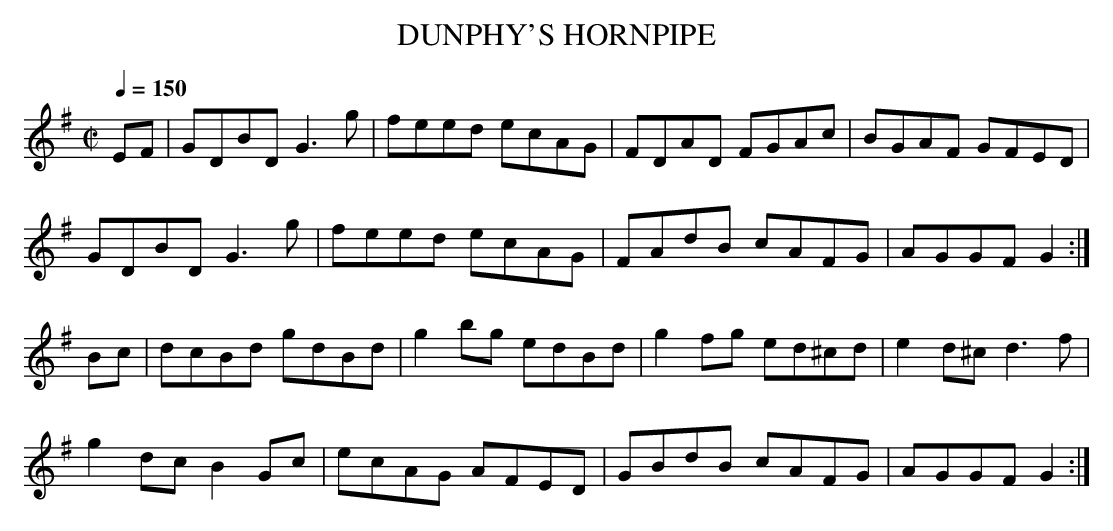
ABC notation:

X:1
T:DUNPHY'S HORNPIPE
Q:1/4=150
M:C| % source 2/4
L:1/8 % source 1/16
K:G
EF|GDBD G3g|feed ecAG|FDAD FGAc|BGAF GFED|
GDBD G3g|feed ecAG|FAdB cAFG|AGGF G2:|
Bc|dcBd gdBd|g2bg edBd|g2fg ed^cd|e2d^c d3f|
g2dc B2Gc|ecAG AFED|GBdB cAFG|AGGF G2:|
